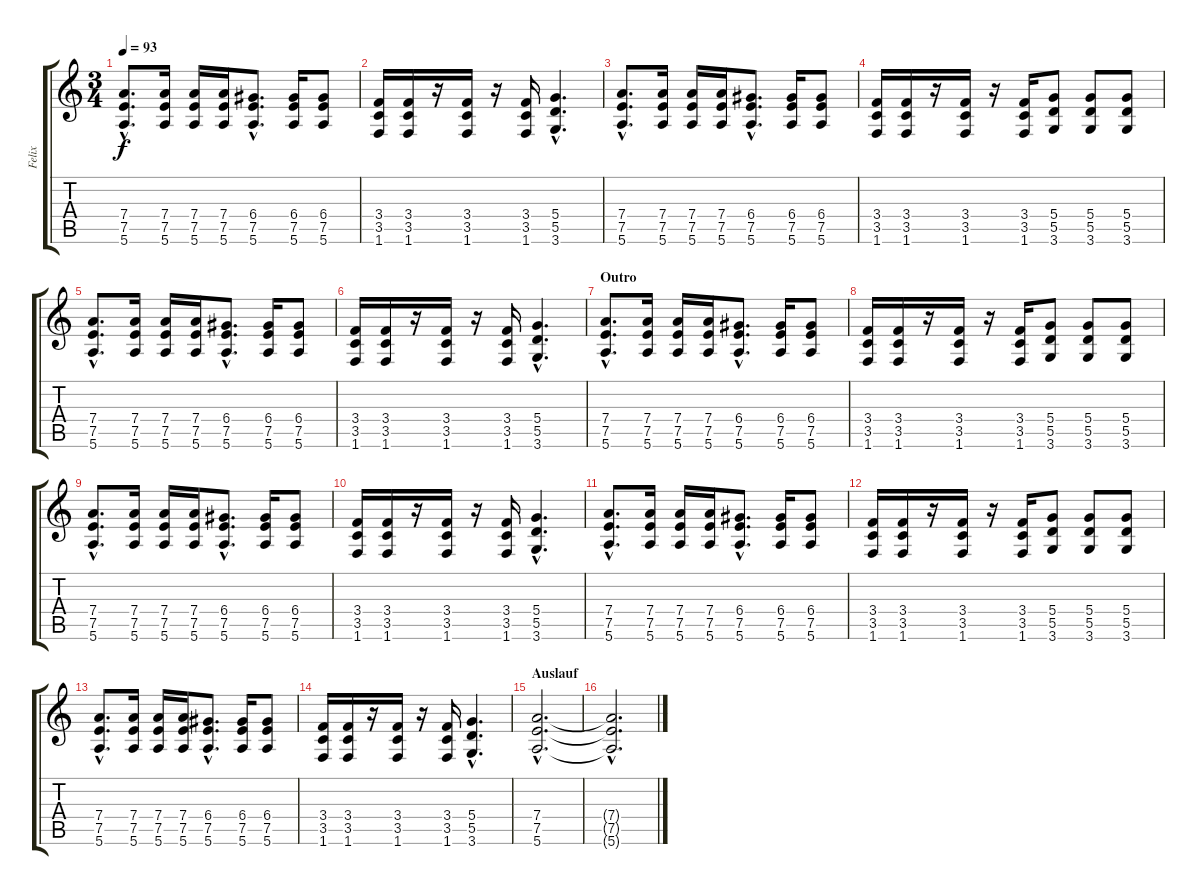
\track ("Felix" "Felix") {instrument distortionguitar}
\staff {score tabs}
\tuning (E4 B3 G3 D3 A2 E2) {hide}
\ts (3 4)
\tempo 93
\clef g2
\ks c
(7.4{hac} 7.5{hac} 5.6{hac}).8{d dy f} (7.4 7.5 5.6).16 (7.4 7.5 5.6).16 (7.4 7.5 5.6).16 (6.4{hac} 7.5{hac} 5.6{hac}).8{d} (6.4 7.5 5.6).16 (6.4 7.5 5.6).8 |
(3.4 3.5 1.6).16 (3.4 3.5 1.6).16 r.16 (3.4 3.5 1.6).16 r.16 (3.4 3.5 1.6).16 (5.4{hac} 5.5{hac} 3.6{hac}).4{d} |
(7.4{hac} 7.5{hac} 5.6{hac}).8{d} (7.4 7.5 5.6).16 (7.4 7.5 5.6).16 (7.4 7.5 5.6).16 (6.4{hac} 7.5{hac} 5.6{hac}).8{d} (6.4 7.5 5.6).16 (6.4 7.5 5.6).8 |
(3.4 3.5 1.6).16 (3.4 3.5 1.6).16 r.16 (3.4 3.5 1.6).16 r.16 (3.4 3.5 1.6).16 (5.4 5.5 3.6).8 (5.4 5.5 3.6).8 (5.4 5.5 3.6).8 |
(7.4{hac} 7.5{hac} 5.6{hac}).8{d} (7.4 7.5 5.6).16 (7.4 7.5 5.6).16 (7.4 7.5 5.6).16 (6.4{hac} 7.5{hac} 5.6{hac}).8{d} (6.4 7.5 5.6).16 (6.4 7.5 5.6).8 |
(3.4 3.5 1.6).16 (3.4 3.5 1.6).16 r.16 (3.4 3.5 1.6).16 r.16 (3.4 3.5 1.6).16 (5.4{hac} 5.5{hac} 3.6{hac}).4{d} |
\section ("" "Outro")
(7.4{hac} 7.5{hac} 5.6{hac}).8{d} (7.4 7.5 5.6).16 (7.4 7.5 5.6).16 (7.4 7.5 5.6).16 (6.4{hac} 7.5{hac} 5.6{hac}).8{d} (6.4 7.5 5.6).16 (6.4 7.5 5.6).8 |
(3.4 3.5 1.6).16 (3.4 3.5 1.6).16 r.16 (3.4 3.5 1.6).16 r.16 (3.4 3.5 1.6).16 (5.4 5.5 3.6).8 (5.4 5.5 3.6).8 (5.4 5.5 3.6).8 |
(7.4{hac} 7.5{hac} 5.6{hac}).8{d} (7.4 7.5 5.6).16 (7.4 7.5 5.6).16 (7.4 7.5 5.6).16 (6.4{hac} 7.5{hac} 5.6{hac}).8{d} (6.4 7.5 5.6).16 (6.4 7.5 5.6).8 |
(3.4 3.5 1.6).16 (3.4 3.5 1.6).16 r.16 (3.4 3.5 1.6).16 r.16 (3.4 3.5 1.6).16 (5.4{hac} 5.5{hac} 3.6{hac}).4{d} |
(7.4{hac} 7.5{hac} 5.6{hac}).8{d} (7.4 7.5 5.6).16 (7.4 7.5 5.6).16 (7.4 7.5 5.6).16 (6.4{hac} 7.5{hac} 5.6{hac}).8{d} (6.4 7.5 5.6).16 (6.4 7.5 5.6).8 |
(3.4 3.5 1.6).16 (3.4 3.5 1.6).16 r.16 (3.4 3.5 1.6).16 r.16 (3.4 3.5 1.6).16 (5.4 5.5 3.6).8 (5.4 5.5 3.6).8 (5.4 5.5 3.6).8 |
(7.4{hac} 7.5{hac} 5.6{hac}).8{d} (7.4 7.5 5.6).16 (7.4 7.5 5.6).16 (7.4 7.5 5.6).16 (6.4{hac} 7.5{hac} 5.6{hac}).8{d} (6.4 7.5 5.6).16 (6.4 7.5 5.6).8 |
(3.4 3.5 1.6).16 (3.4 3.5 1.6).16 r.16 (3.4 3.5 1.6).16 r.16 (3.4 3.5 1.6).16 (5.4{hac} 5.5{hac} 3.6{hac}).4{d} |
\section ("" "Auslauf")
(7.4{hac} 7.5{hac} 5.6{hac}).2{d volume 6} |
(7.4{hac t} 7.5{hac t} 5.6{hac t}).2{d}
